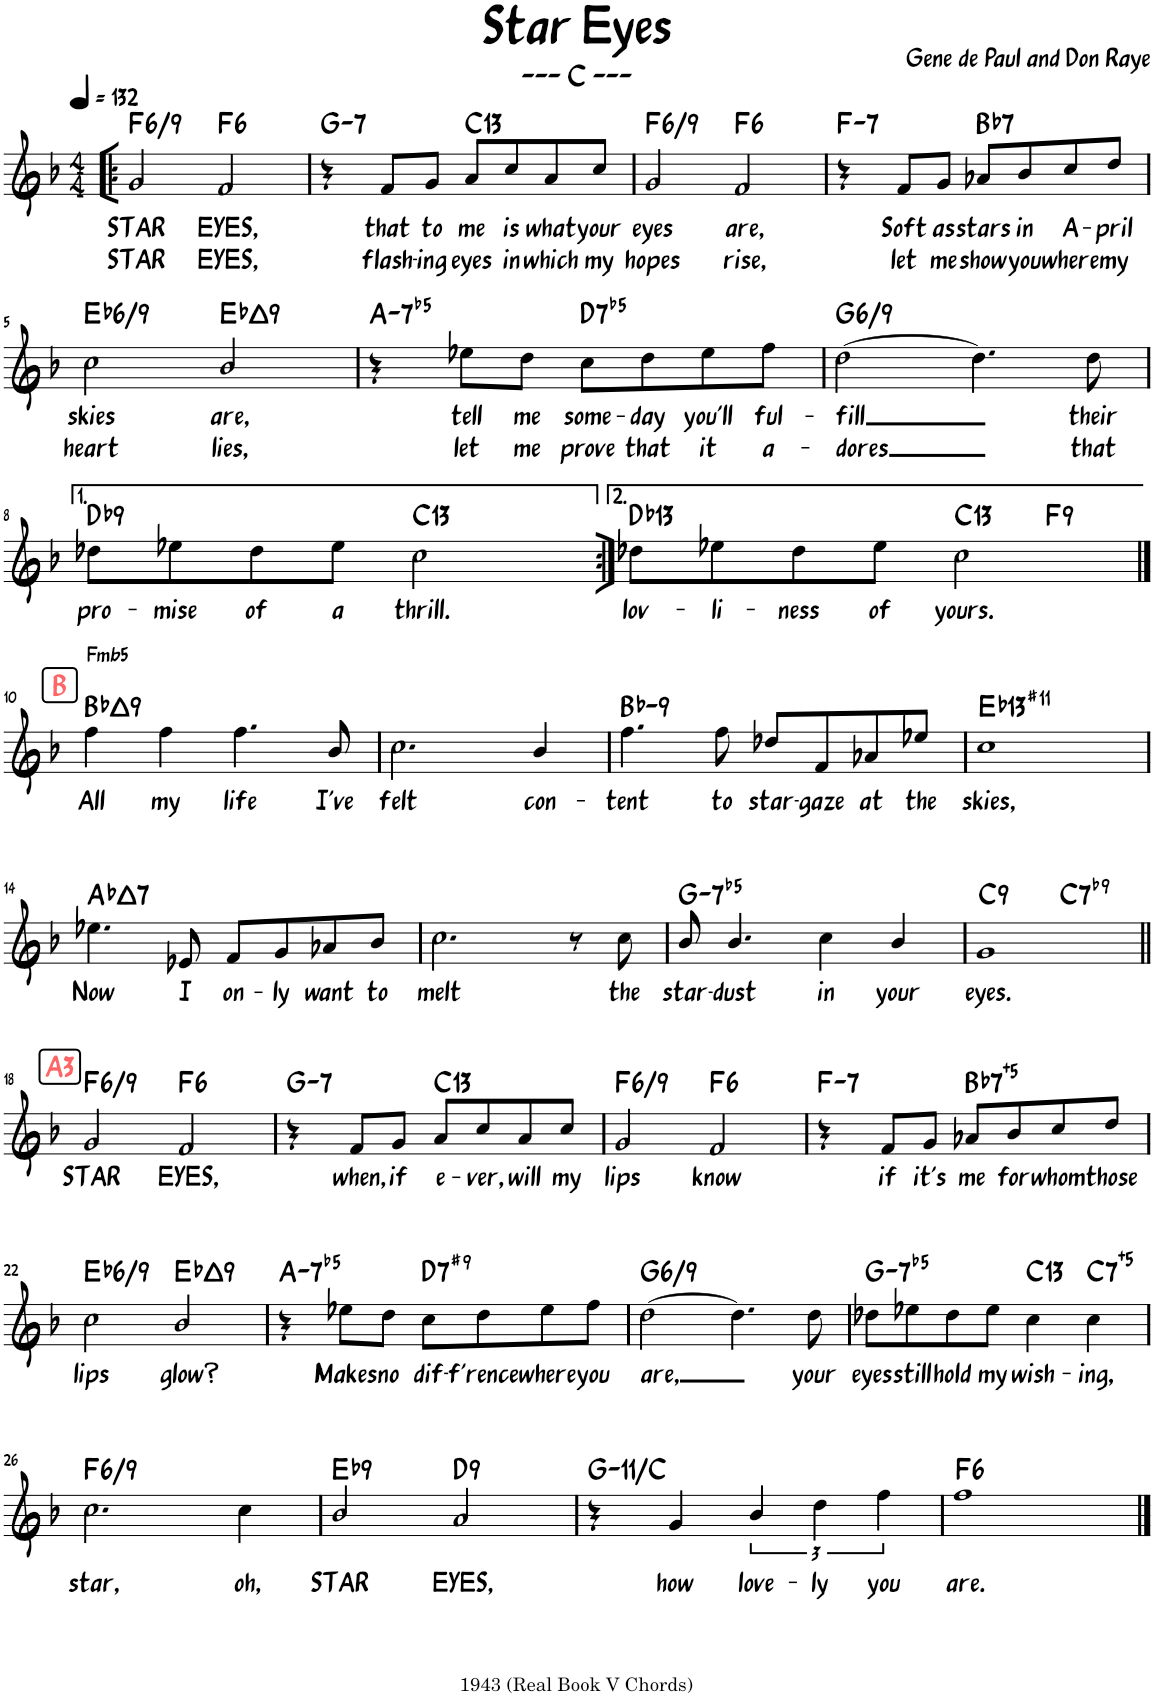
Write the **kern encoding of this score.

**kern	**text	**text	**harte
*part1	*part1	*part1	*part1
*staff1	*staff1	*staff1	*
*I"Piano	*	*	*
*I'Pno.	*	*	*
*clefG2	*	*	*
*k[b-]	*	*	*
*F:	*	*	*
*M4/4	*	*	*
*MM132	*	*	*
=1!|:	=1!|:	=1!|:	=1!|:
!	!LO:LY:b	!LO:LY:b	!LO:H:kt=/6
2g/	STAR	STAR	F:maj6(9)
!	!LO:LY:b	!LO:LY:b	!LO:H:kt=6
2f/	EYES,	EYES,	F:maj6
=2	=2	=2	=2
!	!	!	!LO:H:kt=7
4r	.	.	G:min7
!	!LO:LY:b	!LO:LY:b	!
8f/L	that	flash-	.
!	!LO:LY:b	!LO:LY:b	!
8g/J	to	-ing	.
!	!LO:LY:b	!LO:LY:b	!LO:H:kt=13
8a/L	me	eyes	C:9(11,13)
!	!LO:LY:b	!LO:LY:b	!
8cc/	is	in	.
!	!LO:LY:b	!LO:LY:b	!
8a/	what	which	.
!	!LO:LY:b	!LO:LY:b	!
8cc/J	your	my	.
=3	=3	=3	=3
!	!LO:LY:b	!LO:LY:b	!LO:H:kt=/6
2g/	eyes	hopes	F:maj6(9)
!	!LO:LY:b	!LO:LY:b	!LO:H:kt=6
2f/	are,	rise,	F:maj6
=4	=4	=4	=4
!	!	!	!LO:H:kt=7
4r	.	.	F:min7
!	!LO:LY:b	!LO:LY:b	!
8f/L	Soft	let	.
!	!LO:LY:b	!LO:LY:b	!
8g/J	as	me	.
!	!LO:LY:b	!LO:LY:b	!LO:H:kt=7
8a-X/L	stars	show	Bb:7
!	!LO:LY:b	!LO:LY:b	!
8b-/	in	you	.
!	!LO:LY:b	!LO:LY:b	!
8cc/	A-	where	.
!	!LO:LY:b	!LO:LY:b	!
8dd/J	-pril	my	.
!!LO:LB:g=z
=5	=5	=5	=5
!	!LO:LY:b	!LO:LY:b	!LO:H:kt=/6
2cc\	skies	heart	Eb:maj6(9)
!	!LO:LY:b	!LO:LY:b	!LO:H:kt=9
2b-/	are,	lies,	Eb:maj9
=6	=6	=6	=6
!	!	!	!LO:H:kt=-7b5
4r	.	.	A:hdim7
!	!LO:LY:b	!LO:LY:b	!
8ee-X\L	tell	let	.
!	!LO:LY:b	!LO:LY:b	!
8dd\J	me	me	.
!	!LO:LY:b	!LO:LY:b	!LO:H:kt=7
8cc\L	some-	prove	D:(3,b5,b7)
!	!LO:LY:b	!LO:LY:b	!
8dd\	-day	that	.
!	!LO:LY:b	!LO:LY:b	!
8ee-\	you'll	it	.
!	!LO:LY:b	!LO:LY:b	!
8ff\J	ful-	a-	.
=7	=7	=7	=7
!	!LO:LY:b	!LO:LY:b	!LO:H:kt=/6
[2dd\	-fill	-dores	G:maj6(9)
4.dd\]	.	.	.
!	!LO:LY:b	!LO:LY:b	!
8dd\	their	that	.
!!LO:LB:g=z
=8	=8	=8	=8
!LO:TX:b:t=Fmb5	!	!	!
!	!LO:LY:b	!	!LO:H:kt=9
8dd-X\L	pro-	.	Db:9
!	!LO:LY:b	!	!
8ee-X\	-mise	.	.
!	!LO:LY:b	!	!
8dd-\	of	.	.
!	!LO:LY:b	!	!
8ee-\J	a	.	.
!	!LO:LY:b	!	!LO:H:kt=13
2cc\	thrill.	.	C:9(11,13)
=9:|!	=9:|!	=9:|!	=9:|!
!	!LO:LY:b	!	!LO:H:kt=13
*^	*	*	*
8dd-X\L	2.ryy	lov-	.	Db:9(11,13)
!	!	!LO:LY:b	!	!
8ee-X\	.	-li-	.	.
!	!	!LO:LY:b	!	!
8dd-\	.	-ness	.	.
!	!	!LO:LY:b	!	!
8ee-\J	.	of	.	.
!	!	!LO:LY:b	!	!LO:H:kt=13
2cc\	.	yours.	.	C:9(11,13)
!	!	!	!	!LO:H:kt=9
.	4ryy	.	.	F:9
!!LO:LB:g=z	!!
!!LO:REH:place=s1:a:B:rj:color=#FD6666:fs=14:t=B	!!
==10	==10	==10	==10	==10
!	!	!LO:LY:b	!	!LO:H:kt=9
*v	*v	*	*	*
4ff\	All	.	Bb:maj9
!	!LO:LY:b	!	!
4ff\	my	.	.
!	!LO:LY:b	!	!
4.ff\	life	.	.
!	!LO:LY:b	!	!
8b-/	I've	.	.
=11	=11	=11	=11
!	!LO:LY:b	!	!
2.cc\	felt	.	.
!	!LO:LY:b	!	!
4b-/	con-	.	.
=12	=12	=12	=12
!	!LO:LY:b	!	!LO:H:kt=9
4.ff\	-tent	.	Bb:min9
!	!LO:LY:b	!	!
8ff\	to	.	.
!	!LO:LY:b	!	!
8dd-X/L	star-	.	.
!	!LO:LY:b	!	!
8f/	-gaze	.	.
!	!LO:LY:b	!	!
8a-X/	at	.	.
!	!LO:LY:b	!	!
8ee-X/J	the	.	.
=13	=13	=13	=13
!	!LO:LY:b	!	!LO:H:kt=13
1cc	skies,	.	Eb:(3,5,b7,9,#11,13)
!!LO:LB:g=z
=14	=14	=14	=14
!	!LO:LY:b	!	!LO:H:kt=7
4.ee-X\	Now	.	Ab:maj7
!	!LO:LY:b	!	!
8e-X/	I	.	.
!	!LO:LY:b	!	!
8f/L	on-	.	.
!	!LO:LY:b	!	!
8g/	-ly	.	.
!	!LO:LY:b	!	!
8a-X/	want	.	.
!	!LO:LY:b	!	!
8b-/J	to	.	.
=15	=15	=15	=15
!	!LO:LY:b	!	!
2.cc\	melt	.	.
8r	.	.	.
!	!LO:LY:b	!	!
8cc\	the	.	.
=16	=16	=16	=16
!	!LO:LY:b	!	!LO:H:kt=-7b5
8b-/	star-	.	G:hdim7
!	!LO:LY:b	!	!
4.b-/	-dust	.	.
!	!LO:LY:b	!	!
4cc\	in	.	.
!	!LO:LY:b	!	!
4b-/	your	.	.
=17	=17	=17	=17
!	!LO:LY:b	!	!LO:H:kt=9
*^	*	*	*
1g	2ryy	eyes.	.	C:9
!	!	!	!	!LO:H:kt=7
.	2ryy	.	.	C:7(b9)
!!LO:LB:g=z	!!
!!LO:REH:place=s1:a:B:rj:color=#FD6666:fs=14:t=A3	!!
=18||	=18||	=18||	=18||	=18||
!	!	!LO:LY:b	!	!LO:H:kt=/6
*v	*v	*	*	*
2g/	STAR	.	F:maj6(9)
!	!LO:LY:b	!	!LO:H:kt=6
2f/	EYES,	.	F:maj6
=19	=19	=19	=19
!	!	!	!LO:H:kt=7
4r	.	.	G:min7
!	!LO:LY:b	!	!
8f/L	when,	.	.
!	!LO:LY:b	!	!
8g/J	if	.	.
!	!LO:LY:b	!	!LO:H:kt=13
8a/L	e-	.	C:9(11,13)
!	!LO:LY:b	!	!
8cc/	-ver,	.	.
!	!LO:LY:b	!	!
8a/	will	.	.
!	!LO:LY:b	!	!
8cc/J	my	.	.
=20	=20	=20	=20
!	!LO:LY:b	!	!LO:H:kt=/6
2g/	lips	.	F:maj6(9)
!	!LO:LY:b	!	!LO:H:kt=6
2f/	know	.	F:maj6
=21	=21	=21	=21
!	!	!	!LO:H:kt=7
4r	.	.	F:min7
!	!LO:LY:b	!	!
8f/L	if	.	.
!	!LO:LY:b	!	!
8g/J	it's	.	.
!	!LO:LY:b	!	!LO:H:kt=7
8a-X/L	me	.	Bb:(3,#5,b7)
!	!LO:LY:b	!	!
8b-/	for	.	.
!	!LO:LY:b	!	!
8cc/	whom	.	.
!	!LO:LY:b	!	!
8dd/J	those	.	.
!!LO:LB:g=z
=22	=22	=22	=22
!	!LO:LY:b	!	!LO:H:kt=/6
2cc\	lips	.	Eb:maj6(9)
!	!LO:LY:b	!	!LO:H:kt=9
2b-/	glow?	.	Eb:maj9
=23	=23	=23	=23
!	!	!	!LO:H:kt=-7b5
4r	.	.	A:hdim7
!	!LO:LY:b	!	!
8ee-X\L	Makes	.	.
!	!LO:LY:b	!	!
8dd\J	no	.	.
!	!LO:LY:b	!	!LO:H:kt=7
8cc\L	dif-	.	D:7(#9)
!	!LO:LY:b	!	!
8dd\	-f'rence	.	.
!	!LO:LY:b	!	!
8ee-\	where	.	.
!	!LO:LY:b	!	!
8ff\J	you	.	.
=24	=24	=24	=24
!	!LO:LY:b	!	!LO:H:kt=/6
[2dd\	are,	.	G:maj6(9)
4.dd\]	.	.	.
!	!LO:LY:b	!	!
8dd\	your	.	.
=25	=25	=25	=25
!	!LO:LY:b	!	!LO:H:kt=-7b5
8dd-X\L	eyes	.	G:hdim7
!	!LO:LY:b	!	!
8ee-X\	still	.	.
!	!LO:LY:b	!	!
8dd-\	hold	.	.
!	!LO:LY:b	!	!
8ee-\J	my	.	.
!	!LO:LY:b	!	!LO:H:kt=13
4cc\	wish-	.	C:9(11,13)
!	!LO:LY:b	!	!LO:H:kt=7
4cc\	-ing,	.	C:(3,#5,b7)
!!LO:LB:g=z
=26	=26	=26	=26
!	!LO:LY:b	!	!LO:H:kt=/6
2.cc\	star,	.	F:maj6(9)
!	!LO:LY:b	!	!
4cc\	oh,	.	.
=27	=27	=27	=27
!	!LO:LY:b	!	!LO:H:kt=9
2b-/	STAR	.	Eb:9
!	!LO:LY:b	!	!LO:H:kt=9
2a/	EYES,	.	D:9
=28	=28	=28	=28
!	!	!	!LO:H:kt=11
4r	.	.	G:min9(11)/4
!	!LO:LY:b	!	!
4g/	how	.	.
!	!LO:LY:b	!	!
6b-/	love-	.	.
!	!LO:LY:b	!	!
6dd\	-ly	.	.
!	!LO:LY:b	!	!
6ff\	you	.	.
=29	=29	=29	=29
!	!LO:LY:b	!	!LO:H:kt=6
1ff	are.	.	F:maj6
==	==	==	==
*-	*-	*-	*-
